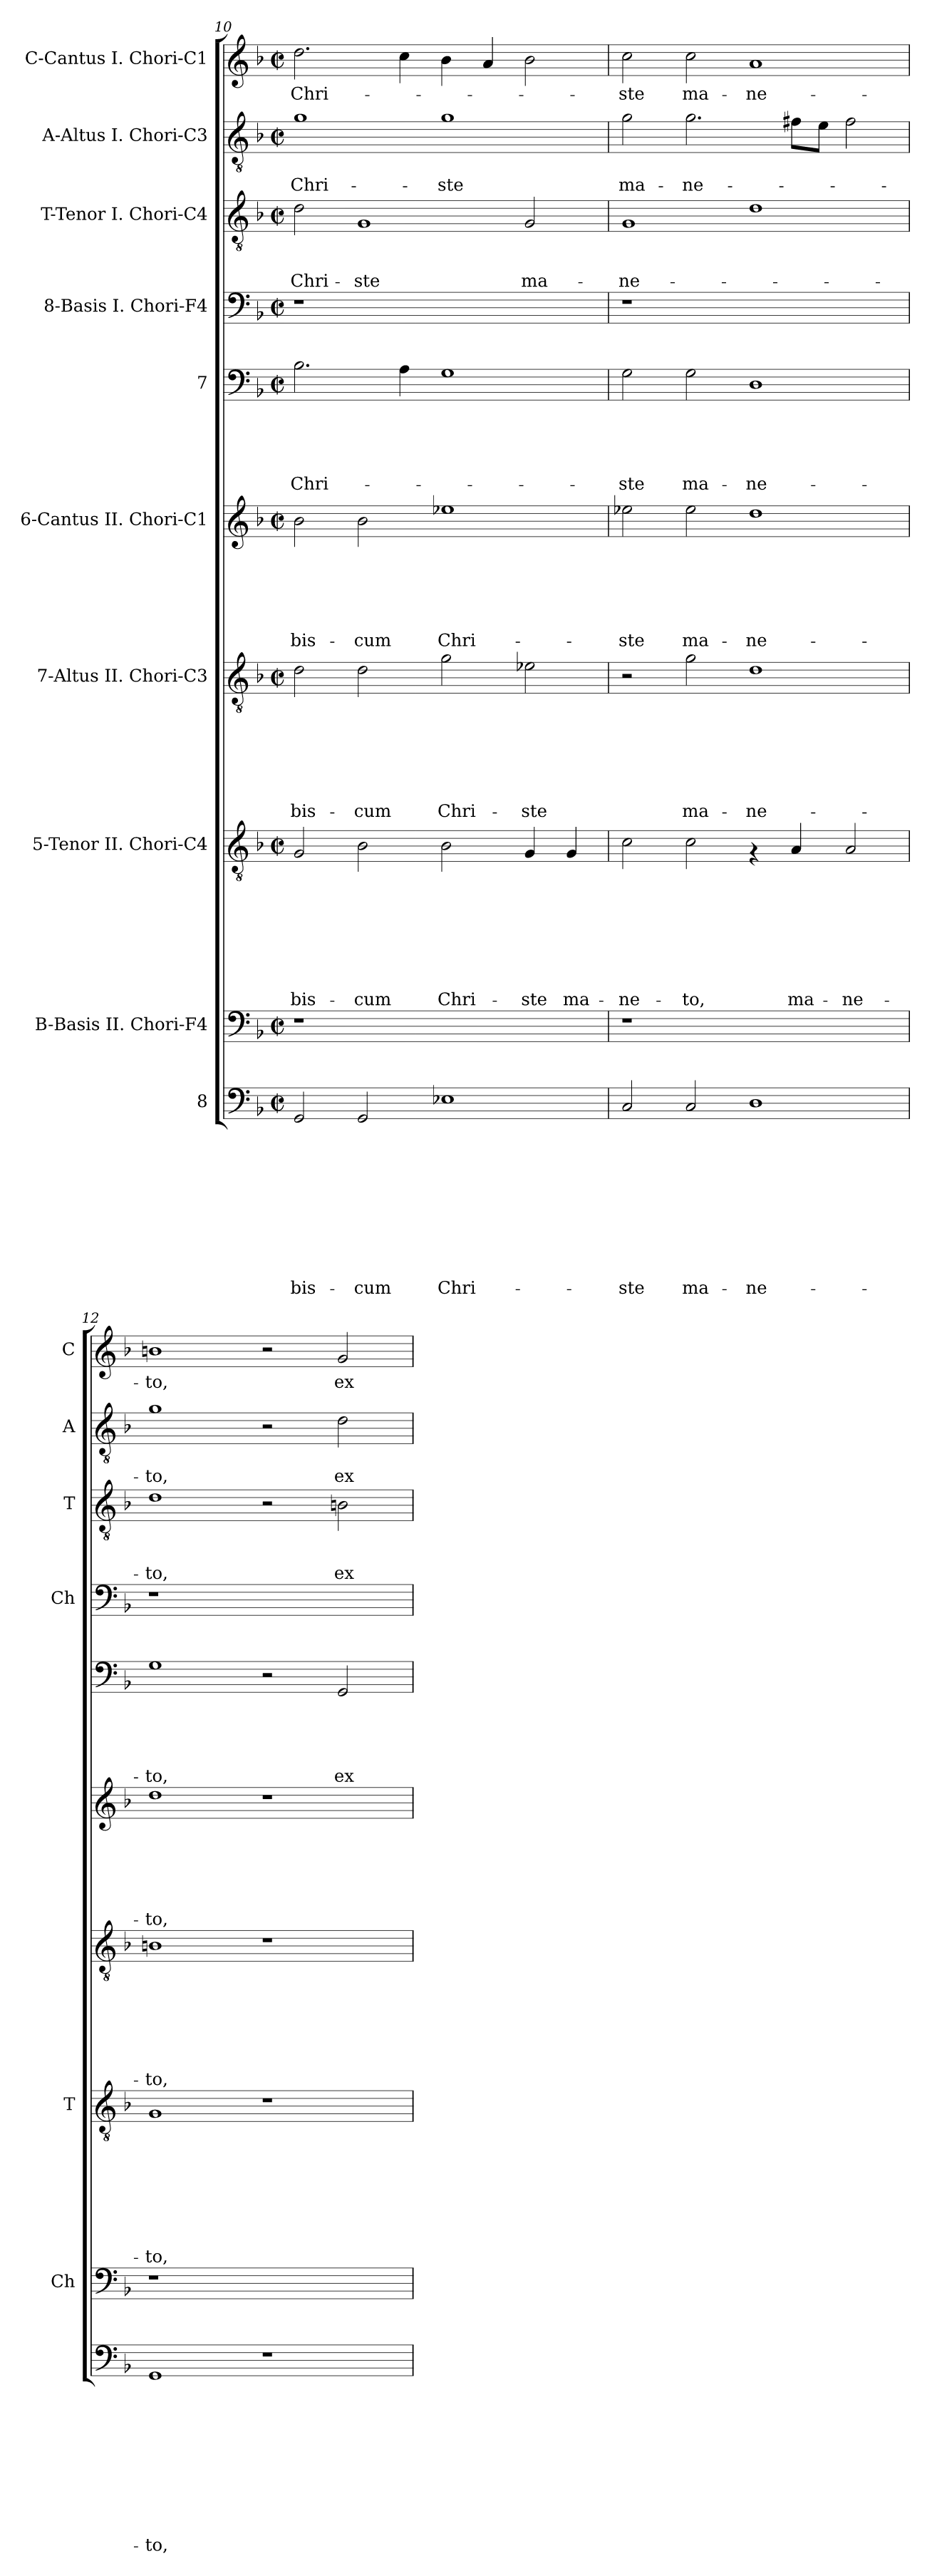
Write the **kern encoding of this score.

**kern	**text	**text	**text	**text	**text	**text	**text	**text	**text	**text	**kern	**kern	**text	**text	**text	**text	**text	**text	**text	**text	**kern	**text	**text	**text	**text	**text	**text	**text	**kern	**text	**text	**text	**text	**text	**text	**kern	**text	**text	**text	**text	**text	**kern	**kern	**text	**text	**text	**kern	**text	**text	**kern	**text
*part10	*part10	*part10	*part10	*part10	*part10	*part10	*part10	*part10	*part10	*part10	*part9	*part8	*part8	*part8	*part8	*part8	*part8	*part8	*part8	*part8	*part7	*part7	*part7	*part7	*part7	*part7	*part7	*part7	*part6	*part6	*part6	*part6	*part6	*part6	*part6	*part5	*part5	*part5	*part5	*part5	*part5	*part4	*part3	*part3	*part3	*part3	*part2	*part2	*part2	*part1	*part1
*staff10	*staff10	*staff10	*staff10	*staff10	*staff10	*staff10	*staff10	*staff10	*staff10	*staff10	*staff9	*staff8	*staff8	*staff8	*staff8	*staff8	*staff8	*staff8	*staff8	*staff8	*staff7	*staff7	*staff7	*staff7	*staff7	*staff7	*staff7	*staff7	*staff6	*staff6	*staff6	*staff6	*staff6	*staff6	*staff6	*staff5	*staff5	*staff5	*staff5	*staff5	*staff5	*staff4	*staff3	*staff3	*staff3	*staff3	*staff2	*staff2	*staff2	*staff1	*staff1
*I"8	*	*	*	*	*	*	*	*	*	*	*I"B-Basis II. Chori-F4	*I"5-Tenor II. Chori-C4	*	*	*	*	*	*	*	*	*I"7-Altus II. Chori-C3	*	*	*	*	*	*	*	*I"6-Cantus II. Chori-C1	*	*	*	*	*	*	*I"7	*	*	*	*	*	*I"8-Basis I. Chori-F4	*I"T-Tenor I. Chori-C4	*	*	*	*I"A-Altus I. Chori-C3	*	*	*I"C-Cantus I. Chori-C1	*
*	*	*	*	*	*	*	*	*	*	*	*I'Ch	*I'T	*	*	*	*	*	*	*	*	*	*	*	*	*	*	*	*	*	*	*	*	*	*	*	*	*	*	*	*	*	*I'Ch	*I'T	*	*	*	*I'A	*	*	*I'C	*
*clefF4	*	*	*	*	*	*	*	*	*	*	*clefF4	*clefGv2	*	*	*	*	*	*	*	*	*clefGv2	*	*	*	*	*	*	*	*clefG2	*	*	*	*	*	*	*clefF4	*	*	*	*	*	*clefF4	*clefGv2	*	*	*	*clefGv2	*	*	*clefG2	*
*k[b-]	*	*	*	*	*	*	*	*	*	*	*k[b-]	*k[b-]	*	*	*	*	*	*	*	*	*k[b-]	*	*	*	*	*	*	*	*k[b-]	*	*	*	*	*	*	*k[b-]	*	*	*	*	*	*k[b-]	*k[b-]	*	*	*	*k[b-]	*	*	*k[b-]	*
*F:	*	*	*	*	*	*	*	*	*	*	*F:	*F:	*	*	*	*	*	*	*	*	*F:	*	*	*	*	*	*	*	*F:	*	*	*	*	*	*	*F:	*	*	*	*	*	*F:	*F:	*	*	*	*F:	*	*	*F:	*
*M2/2	*	*	*	*	*	*	*	*	*	*	*M2/2	*M2/2	*	*	*	*	*	*	*	*	*M2/2	*	*	*	*	*	*	*	*M2/2	*	*	*	*	*	*	*M2/2	*	*	*	*	*	*M2/2	*M2/2	*	*	*	*M2/2	*	*	*M2/2	*
*met(c|)	*	*	*	*	*	*	*	*	*	*	*met(c|)	*met(c|)	*	*	*	*	*	*	*	*	*met(c|)	*	*	*	*	*	*	*	*met(c|)	*	*	*	*	*	*	*met(c|)	*	*	*	*	*	*met(c|)	*met(c|)	*	*	*	*met(c|)	*	*	*met(c|)	*
=10	=10	=10	=10	=10	=10	=10	=10	=10	=10	=10	=10	=10	=10	=10	=10	=10	=10	=10	=10	=10	=10	=10	=10	=10	=10	=10	=10	=10	=10	=10	=10	=10	=10	=10	=10	=10	=10	=10	=10	=10	=10	=10	=10	=10	=10	=10	=10	=10	=10	=10	=10
!	!	!	!	!	!	!	!	!	!	!LO:LY:b	!	!	!	!	!	!	!	!	!	!LO:LY:b	!	!	!	!	!	!	!	!LO:LY:b	!	!	!	!	!	!	!LO:LY:b	!	!	!	!	!	!LO:LY:b	!	!	!	!	!LO:LY:b	!	!	!LO:LY:b	!	!LO:LY:b
2GG/	.	.	.	.	.	.	.	.	.	-bis-	1r	2G/	.	.	.	.	.	.	.	-bis-	2d\	.	.	.	.	.	.	-bis-	2b-\	.	.	.	.	.	-bis-	2.B-\	.	.	.	.	Chri-	1r	2d\	.	.	Chri-	1g	.	Chri-	2.dd\	Chri-
!	!	!	!	!	!	!	!	!	!	!LO:LY:b	!	!	!	!	!	!	!	!	!	!LO:LY:b	!	!	!	!	!	!	!	!LO:LY:b	!	!	!	!	!	!	!LO:LY:b	!	!	!	!	!	!	!	!	!	!	!LO:LY:b	!	!	!	!	!
2GG/	.	.	.	.	.	.	.	.	.	-cum	.	2B-\	.	.	.	.	.	.	.	-cum	2d\	.	.	.	.	.	.	-cum	2b-\	.	.	.	.	.	-cum	.	.	.	.	.	.	.	1G	.	.	-ste	.	.	.	.	.
.	.	.	.	.	.	.	.	.	.	.	.	.	.	.	.	.	.	.	.	.	.	.	.	.	.	.	.	.	.	.	.	.	.	.	.	4A\	.	.	.	.	.	.	.	.	.	.	.	.	.	4cc\	.
!	!	!	!	!	!	!	!	!	!	!LO:LY:b	!	!	!	!	!	!	!	!	!	!LO:LY:b	!	!	!	!	!	!	!	!LO:LY:b	!	!	!	!	!	!	!LO:LY:b	!	!	!	!	!	!	!	!	!	!	!	!	!	!LO:LY:b	!	!
1E-X	.	.	.	.	.	.	.	.	.	Chri-	1ryy	2B-\	.	.	.	.	.	.	.	Chri-	2g\	.	.	.	.	.	.	Chri-	1ee-X	.	.	.	.	.	Chri-	1G	.	.	.	.	.	1ryy	.	.	.	.	1g	.	-ste	4b-\	.
.	.	.	.	.	.	.	.	.	.	.	.	.	.	.	.	.	.	.	.	.	.	.	.	.	.	.	.	.	.	.	.	.	.	.	.	.	.	.	.	.	.	.	.	.	.	.	.	.	.	4a/	.
!	!	!	!	!	!	!	!	!	!	!	!	!	!	!	!	!	!	!	!	!LO:LY:b	!	!	!	!	!	!	!	!LO:LY:b	!	!	!	!	!	!	!	!	!	!	!	!	!	!	!	!	!	!LO:LY:b	!	!	!	!	!
.	.	.	.	.	.	.	.	.	.	.	.	4G/	.	.	.	.	.	.	.	-ste	2e-X\	.	.	.	.	.	.	-ste	.	.	.	.	.	.	.	.	.	.	.	.	.	.	2G/	.	.	ma-	.	.	.	2b-\	.
!	!	!	!	!	!	!	!	!	!	!	!	!	!	!	!	!	!	!	!	!LO:LY:b	!	!	!	!	!	!	!	!	!	!	!	!	!	!	!	!	!	!	!	!	!	!	!	!	!	!	!	!	!	!	!
.	.	.	.	.	.	.	.	.	.	.	.	4G/	.	.	.	.	.	.	.	ma-	.	.	.	.	.	.	.	.	.	.	.	.	.	.	.	.	.	.	.	.	.	.	.	.	.	.	.	.	.	.	.
=11	=11	=11	=11	=11	=11	=11	=11	=11	=11	=11	=11	=11	=11	=11	=11	=11	=11	=11	=11	=11	=11	=11	=11	=11	=11	=11	=11	=11	=11	=11	=11	=11	=11	=11	=11	=11	=11	=11	=11	=11	=11	=11	=11	=11	=11	=11	=11	=11	=11	=11	=11
!	!	!	!	!	!	!	!	!	!	!LO:LY:b	!	!	!	!	!	!	!	!	!	!LO:LY:b	!	!	!	!	!	!	!	!	!	!	!	!	!	!	!LO:LY:b	!	!	!	!	!	!LO:LY:b	!	!	!	!	!LO:LY:b	!	!	!LO:LY:b	!	!LO:LY:b
2C/	.	.	.	.	.	.	.	.	.	-ste	1r	2c\	.	.	.	.	.	.	.	-ne-	2r	.	.	.	.	.	.	.	2ee-X\	.	.	.	.	.	-ste	2G\	.	.	.	.	-ste	1r	1G	.	.	-ne-	2g\	.	ma-	2cc\	-ste
!	!	!	!	!	!	!	!	!	!	!LO:LY:b	!	!	!	!	!	!	!	!	!	!LO:LY:b	!	!	!	!	!	!	!	!LO:LY:b	!	!	!	!	!	!	!LO:LY:b	!	!	!	!	!	!LO:LY:b	!	!	!	!	!	!	!	!LO:LY:b	!	!LO:LY:b
2C/	.	.	.	.	.	.	.	.	.	ma-	.	2c\	.	.	.	.	.	.	.	-to,	2g\	.	.	.	.	.	.	ma-	2ee-\	.	.	.	.	.	ma-	2G\	.	.	.	.	ma-	.	.	.	.	.	2.g\	.	-ne-	2cc\	ma-
!	!	!	!	!	!	!	!	!	!	!LO:LY:b	!	!	!	!	!	!	!	!	!	!	!	!	!	!	!	!	!	!LO:LY:b	!	!	!	!	!	!	!LO:LY:b	!	!	!	!	!	!LO:LY:b	!	!	!	!	!	!	!	!	!	!LO:LY:b
1D	.	.	.	.	.	.	.	.	.	-ne-	1ryy	4rF	.	.	.	.	.	.	.	.	1d	.	.	.	.	.	.	-ne-	1dd	.	.	.	.	.	-ne-	1D	.	.	.	.	-ne-	1ryy	1d	.	.	.	.	.	.	1a	-ne-
!	!	!	!	!	!	!	!	!	!	!	!	!	!	!	!	!	!	!	!	!LO:LY:b	!	!	!	!	!	!	!	!	!	!	!	!	!	!	!	!	!	!	!	!	!	!	!	!	!	!	!	!	!	!	!
.	.	.	.	.	.	.	.	.	.	.	.	4A/	.	.	.	.	.	.	.	ma-	.	.	.	.	.	.	.	.	.	.	.	.	.	.	.	.	.	.	.	.	.	.	.	.	.	.	8f#X\L	.	.	.	.
.	.	.	.	.	.	.	.	.	.	.	.	.	.	.	.	.	.	.	.	.	.	.	.	.	.	.	.	.	.	.	.	.	.	.	.	.	.	.	.	.	.	.	.	.	.	.	8e\J	.	.	.	.
!	!	!	!	!	!	!	!	!	!	!	!	!	!	!	!	!	!	!	!	!LO:LY:b	!	!	!	!	!	!	!	!	!	!	!	!	!	!	!	!	!	!	!	!	!	!	!	!	!	!	!	!	!	!	!
.	.	.	.	.	.	.	.	.	.	.	.	2A/	.	.	.	.	.	.	.	-ne-	.	.	.	.	.	.	.	.	.	.	.	.	.	.	.	.	.	.	.	.	.	.	.	.	.	.	2f#\	.	.	.	.
=12	=12	=12	=12	=12	=12	=12	=12	=12	=12	=12	=12	=12	=12	=12	=12	=12	=12	=12	=12	=12	=12	=12	=12	=12	=12	=12	=12	=12	=12	=12	=12	=12	=12	=12	=12	=12	=12	=12	=12	=12	=12	=12	=12	=12	=12	=12	=12	=12	=12	=12	=12
!	!	!	!	!	!	!	!	!	!	!LO:LY:b	!	!	!	!	!	!	!	!	!	!LO:LY:b	!	!	!	!	!	!	!	!LO:LY:b	!	!	!	!	!	!	!LO:LY:b	!	!	!	!	!	!LO:LY:b	!	!	!	!	!LO:LY:b	!	!	!LO:LY:b	!	!LO:LY:b
1GG	.	.	.	.	.	.	.	.	.	-to,	1r	1G	.	.	.	.	.	.	.	-to,	1Bn	.	.	.	.	.	.	-to,	1dd	.	.	.	.	.	-to,	1G	.	.	.	.	-to,	1r	1d	.	.	-to,	1g	.	-to,	1bn	-to,
1r	.	.	.	.	.	.	.	.	.	.	1ryy	1r	.	.	.	.	.	.	.	.	1r	.	.	.	.	.	.	.	1r	.	.	.	.	.	.	2r	.	.	.	.	.	1ryy	2r	.	.	.	2r	.	.	2r	.
!	!	!	!	!	!	!	!	!	!	!	!	!	!	!	!	!	!	!	!	!	!	!	!	!	!	!	!	!	!	!	!	!	!	!	!	!	!	!	!	!	!LO:LY:b	!	!	!	!	!LO:LY:b	!	!	!LO:LY:b	!	!LO:LY:b
.	.	.	.	.	.	.	.	.	.	.	.	.	.	.	.	.	.	.	.	.	.	.	.	.	.	.	.	.	.	.	.	.	.	.	.	2GG/	.	.	.	.	ex-	.	2Bn\	.	.	ex-	2d\	.	ex-	2g/	ex-
=	=	=	=	=	=	=	=	=	=	=	=	=	=	=	=	=	=	=	=	=	=	=	=	=	=	=	=	=	=	=	=	=	=	=	=	=	=	=	=	=	=	=	=	=	=	=	=	=	=	=	=
*-	*-	*-	*-	*-	*-	*-	*-	*-	*-	*-	*-	*-	*-	*-	*-	*-	*-	*-	*-	*-	*-	*-	*-	*-	*-	*-	*-	*-	*-	*-	*-	*-	*-	*-	*-	*-	*-	*-	*-	*-	*-	*-	*-	*-	*-	*-	*-	*-	*-	*-	*-
